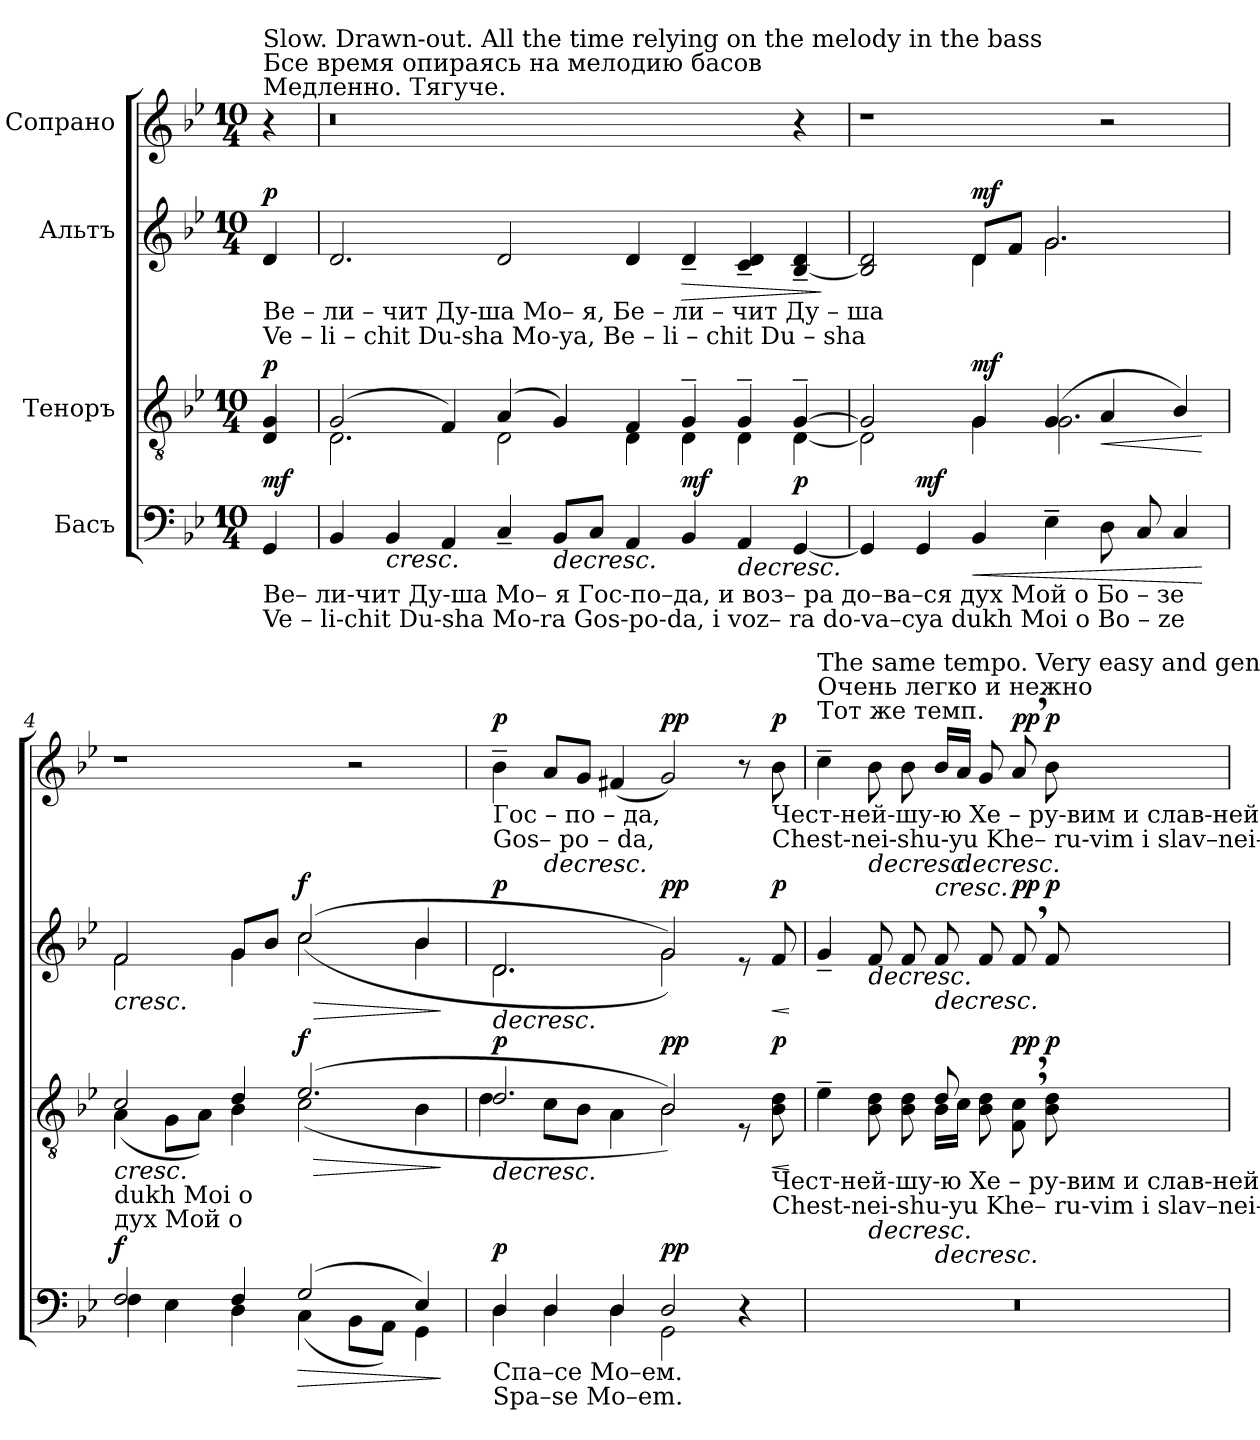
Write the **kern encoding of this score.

**kern	**dynam	**kern	**dynam	**kern	**dynam	**kern	**dynam
*part4	*part4	*part3	*part3	*part2	*part2	*part1	*part1
*staff4	*staff4	*staff3	*staff3	*staff2	*staff2	*staff1	*staff1
*I"Басъ	*	*I"Теноръ	*	*I"Альтъ	*	*I"Сопрано	*
*clefF4	*	*clefGv2	*	*clefG2	*	*clefG2	*
*k[b-e-]	*	*k[b-e-]	*	*k[b-e-]	*	*k[b-e-]	*
*M10/4	*	*M10/4	*	*M10/4	*	*M10/4	*
*MM40	*	*MM40	*	*MM40	*	*MM40	*
=1	=1	=1	=1	=1	=1	=1	=1
!	!	!	!	!	!	!LO:TX:a:t=Медленно. Тягуче.	!
!	!	!	!	!	!	!LO:TX:a:t=Бсе время опираясь на мелодию басов	!
!	!	!	!	!	!	!LO:TX:a:t=Slow. Drawn-out. All the time  relying on the melody in the bass	!
!	!	!	!	!LO:TX:b:t=Bе – ли      –       чит           Ду-ша  Мо– я,                       Бе  –  ли          –                чит            Ду  –  ша	!	!	!
!	!	!	!	!LO:TX:b:t=Ve – li        –       chit           Du-sha Mo-ya,                      Be  –  li            –                chit            Du  – sha	!	!	!
!LO:TX:b:t=Bе– ли-чит  Ду-ша  Мо– я     Гос-по–да,              и     воз– ра     до–ва–ся      дух Мой   о        Бо      –      зе	!	!	!	!	!	!	!
!LO:TX:b:t=Ve – li-chit   Du-sha Mo-ra    Gos-po-da,              i       voz– ra      do-va–cya  dukh Moi   o        Bo      –      ze	!	!	!	!	!	!	!
!	!LO:DY:a	!	!LO:DY:a	!	!LO:DY:a	!	!
4GG/	mf	4D/ 4G/	p	4d/	p	4r	.
=2	=2	=2	=2	=2	=2	=2	=2
*	*	*^	*	*	*	*	*
4BB-/	.	(2G/	2.D\	.	2.d/	.	0r	.
!	!LO:HP:b	!	!	!	!	!	!	!
4BB-/	<	.	.	.	.	.	.	.
4AA/	.	4F/)	.	.	.	.	.	.
4C~/	.	(4A/	2D\	.	2d/	.	.	.
!	!LO:HP:b	!	!	!	!	!	!	!
8BB-/L	>	4G/)	.	.	.	.	.	.
8C/J	.	.	.	.	.	.	.	.
4AA/	.	4F/	4D\	.	4d/	.	.	.
!	!LO:DY:a	!	!	!	!	!LO:HP:b	!	!
4BB-/	mf	4G~/	4D\	.	4d~/	>	.	.
!	!LO:HP:b	!	!	!	!	!	!	!
4AA/	>	4G~/	4D\	.	4c/~ 4d/~	.	.	.
!	!LO:DY:a	!	!	!	!	!	!	!
[4GG/	p	[4G~/	[4D\	.	[4B-/~ 4d/~	.	4r	.
*	*	*v	*v	*	*	*	*	*
.	[ ] ]	.	.	.	]	.	.
=3	=3	=3	=3	=3	=3	=3	=3
*	*	*^	*	*^	*	*	*
4GG/]	.	2G/]	2D\]	.	2B-/] 2d/	2ryy	.	1r	.
!	!LO:DY:a	!	!	!	!	!	!	!	!
4GG/	mf	.	.	.	.	.	.	.	.
!	!LO:HP:b	!	!	!LO:DY:a	!	!	!LO:DY:a	!	!
4BB-/	<	4G/	4G\	mf	8d/L	4d\	mf	.	.
.	.	.	.	.	8f/J	.	.	.	.
4E-~\	.	(4G/	2.G\	.	2.g/	2.g\	.	.	.
!	!	!	!	!LO:HP:b	!	!	!	!	!
8D\	.	4A/	.	<	.	.	.	2r	.
8C/	.	.	.	.	.	.	.	.	.
4C/	.	4B-/)	.	.	.	.	.	.	.
*	*	*v	*v	*	*	*	*	*	*
*	*	*	*	*v	*v	*	*	*
.	[	.	[	.	.	.	.
=4	=4	=4	=4	=4	=4	=4	=4
*^	*	*	*	*	*	*	*
!LO:TX:a:t=дух          Мой     о	!	!	!	!	!	!	!	!
!LO:TX:a:t=dukh       Moi       o	!	!	!	!	!	!	!	!
!	!	!LO:DY:a	!	!LO:HP:b	!	!LO:HP:b	!	!
*	*	*	*^	*	*^	*	*	*
2F/	4F\	f	2c/	(4A\	<	2f/	2f\	<	1r	.
.	4E-\	.	.	8G\L	.	.	.	.	.	.
.	.	.	.	8A\J)	.	.	.	.	.	.
4F/	4D\	.	4d/	4B-\	.	8g/L	4g\	.	.	.
.	.	.	.	.	.	8b-/J	.	.	.	.
!	!	!LO:HP:b	!	!	!LO:HP:b	!	!	!LO:HP:b	!	!
!	!	!	!	!	!LO:DY:n=1:a	!	!	!LO:DY:n=1:a	!	!
(2G/	(4C\	>	(2.e-/	(2c\	> f	((2cc/	2cc\	> f	.	.
.	8BB-\L	.	.	.	.	.	.	.	2r	.
.	8AA\J)	.	.	.	.	.	.	.	.	.
4E-/)	4GG\	.	.	4B-\	.	4b-/	4b-\	.	.	.
*v	*v	*	*	*	*	*v	*v	*	*	*
*	*	*v	*v	*	*	*	*	*
.	]	.	[ ]	.	[ ]	.	.
!!LO:LB:g=z
=5	=5	=5	=5	=5	=5	=5	=5
*^	*	*	*	*	*	*	*
!	!	!	!	!	!	!	!LO:TX:b:t=Гос – по   –  да,	!
!	!	!	!	!	!	!	!LO:TX:b:t=Gos–  po  –  da,	!
!LO:TX:b:t=Спа–се      Мо–ем.	!	!	!	!	!	!	!	!
!LO:TX:b:t=Spa–se      Mo–em.	!	!	!	!	!	!	!	!
!	!	!LO:DY:a	!	!LO:HP:b	!	!LO:HP:b	!	!
*	*	*	*^	*	*^	*	*	*
!	!	!	!	!	!LO:DY:n=1:a	!	!	!LO:DY:n=1:a	!	!LO:DY:a
4D/	4D\	p	2.d/	4d\	> p	2.d/	2.d\	> p	4b-~\	p
!	!	!	!	!	!	!	!	!	!	!LO:HP:b
4D/	4D\	.	.	8c\L	.	.	.	.	8a/L	>
.	.	.	.	8B-\J	.	.	.	.	8g/J	.
4D/	4D\	.	.	4A\	.	.	.	.	(4f#X/	.
!	!	!LO:DY:a	!	!	!LO:DY:n=2:a	!	!	!LO:DY:n=2:a	!	!LO:DY:a
2D/	2GG\	pp	2B-/))	2B-\	pp	2g/))	2g\	pp	2g/)	pp
4r	4ryy	.	8rE	4ryy	.	8re	4ryy	.	8r	.
!	!	!	!	!	!	!	!	!	!LO:TX:b:t=Чест-ней-шу-ю  Хе  –  ру-вим  и    слав-ней-шу-ю без срав-не-ни-я   Се  –  ра–фим, без ис–	!
!	!	!	!	!	!	!	!	!	!LO:TX:b:t=Chest-nei-shu-yu Khe– ru-vim   i    slav–nei–shu-yu bez crav-ne-ni-ya   Se  –  pa– fim,  bez  is–	!
!	!	!	!LO:TX:b:t=Чест-ней-шу-ю  Хе  –  ру-вим  и    слав-ней-шу-ю без срав-не-ни-я   Се  –  ра–фим, без ис–	!	!	!	!	!	!	!
!	!	!	!LO:TX:b:t=Chest-nei-shu-yu Khe– ru-vim   i    slav–nei–shu-yu bez crav-ne-ni-ya   Se  –  pa– fim,  bez  is–	!	!	!	!	!	!	!
!	!	!	!	!	!LO:HP:b	!	!	!LO:HP:b	!	!
!	!	!	!	!	!LO:DY:n=3:a	!	!	!LO:DY:n=3:a	!	!LO:DY:a
.	.	.	8B-\ 8d\	.	< p	8f/	.	< p	8b-\	p
*v	*v	*	*	*	*	*v	*v	*	*	*
*	*	*v	*v	*	*	*	*	*
.	.	.	] [	.	] [	.	]
=6	=6	=6	=6	=6	=6	=6	=6
*	*	*^	*	*	*	*	*
!	!	!	!	!	!	!	!LO:TX:a:t=Тот же темп.	!
!	!	!	!	!	!	!	!LO:TX:a:t=Очень легко и нежно	!
!	!	!	!	!	!	!	!LO:TX:a:t=The same tempo. Very easy and gentle	!
2%5r	.	4e-~\	4ryy	.	4g~/	.	4cc~\	.
!	!	!	!	!LO:HP:b	!	!LO:HP:b	!	!LO:HP:b
.	.	8B-\ 8d\	4ryy	>	8f/	>	8b-\	>
.	.	8B-\ 8d\	.	.	8f/	.	8b-\	.
!	!	!	!	!LO:HP:b	!	!LO:HP:b	!	!LO:HP:b
.	.	8d/	16B-\LL	>	8f/	>	16b-/LL	<
!	!	!	!	!	!	!	!	!LO:HP:b
.	.	.	16c\JJ	.	.	.	16a/JJ	>
.	.	8B-\ 8d\	8ryy	.	8f/	.	8g/	.
!	!	!	!	!LO:DY:a	!	!LO:DY:a	!	!LO:DY:a
.	.	8F\, 8c\,	4ryy	pp	8f,/	pp	8a,/	pp
!	!	!	!	!LO:DY:a	!	!LO:DY:a	!	!LO:DY:a
.	.	8B-\ 8d\	.	p	8f/	p	8b-\	p
.	.	1.ryy	1.ryy	] ]	1.ryy	] ]	1.ryy	] [ ]
*	*	*v	*v	*	*	*	*	*
=	=	=	=	=	=	=	=
*-	*-	*-	*-	*-	*-	*-	*-
